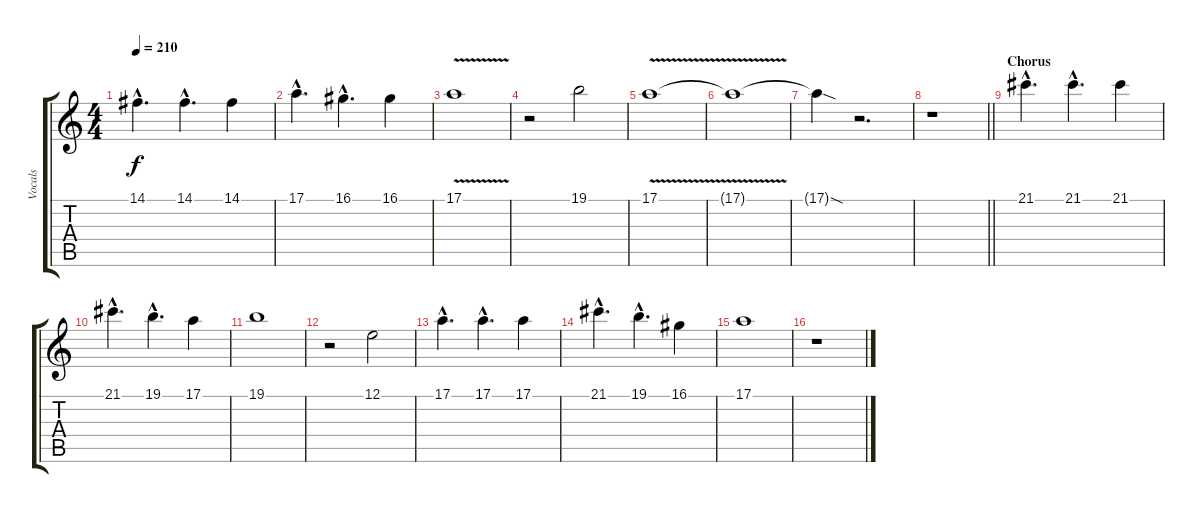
\track ("Vocals" "Vocals") {instrument lead1square}
\staff {score tabs}
\tuning (E4 B3 G3 D3 A2 E2) {hide}
\ts (4 4)
\tempo 210
\clef g2
\ks c
14.1{hac}.4{d dy f} 14.1{hac}.4{d} 14.1.4 |
17.1{hac}.4{d} 16.1{hac}.4{d} 16.1.4 |
17.1{v}.1 |
r.2 19.1.2 |
17.1{v}.1 |
17.1{t}.1 |
17.1{sod t}.4 r.2{d} |
\barLineRight lightlight
r.1 |
\section ("" "Chorus")
21.1{hac}.4{d} 21.1{hac}.4{d} 21.1.4 |
21.1{hac}.4{d} 19.1{hac}.4{d} 17.1.4 |
19.1.1 |
r.2 12.1.2 |
17.1{hac}.4{d} 17.1{hac}.4{d} 17.1.4 |
21.1{hac}.4{d} 19.1{hac}.4{d} 16.1.4 |
17.1.1 |
r.1
